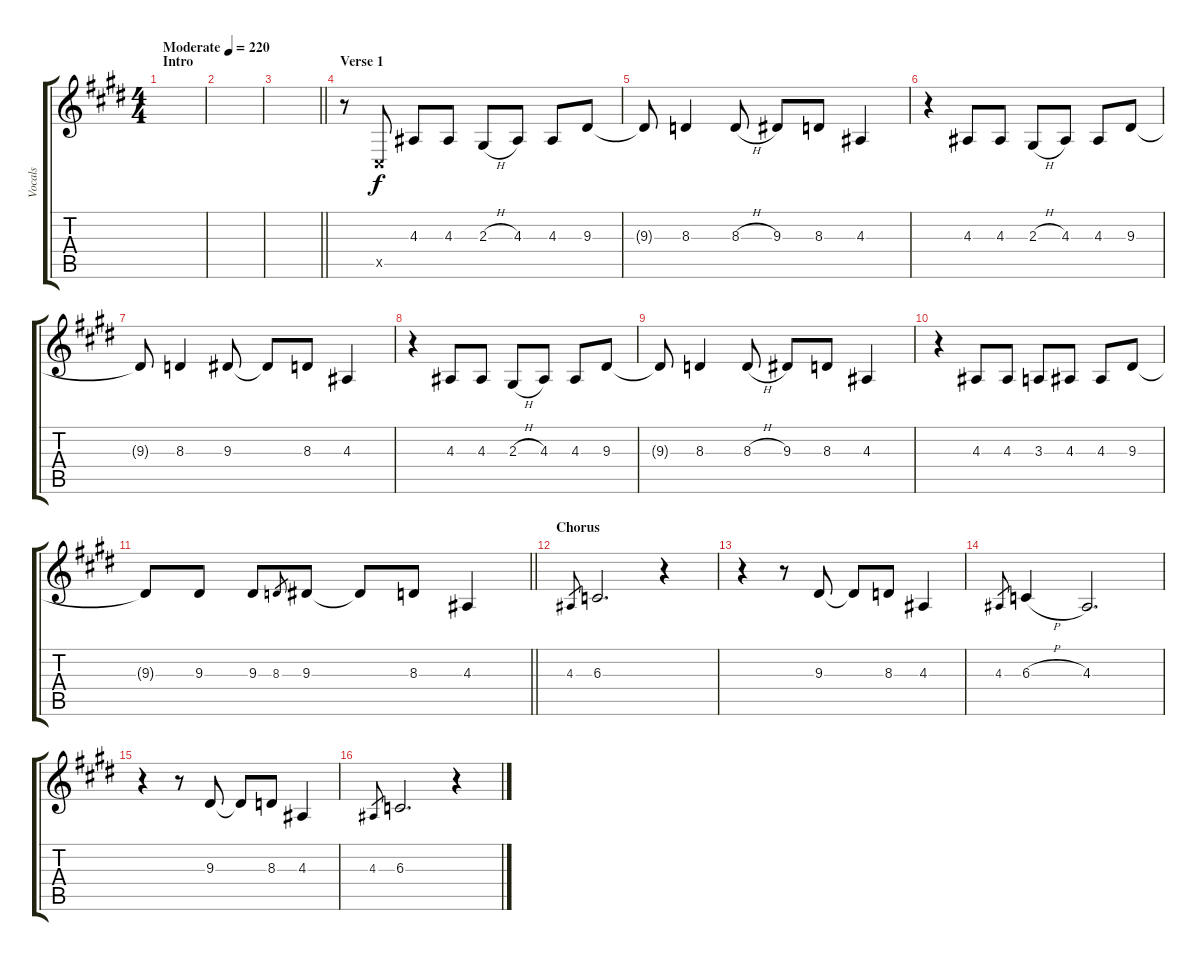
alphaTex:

\track ("Vocals" "Vocals") {instrument trumpet}
\staff {score tabs}
\tuning (Eb4 Bb3 Gb3 Db3 Ab2 Eb2) {hide}
\ts (4 4)
\section ("" "Intro")
\tempo (220 "Moderate")
\clef g2
\ks e
|
|
\barLineRight lightlight
|
\section ("" "Verse 1")
r.8 5.5{x}.8 4.3.8 4.3.8 2.3{h}.8 4.3.8 4.3.8 9.3.8 |
9.3{t}.8 8.3.4 8.3{h}.8 9.3.8 8.3.8 4.3.4 |
r.4 4.3.8 4.3.8 2.3{h}.8 4.3.8 4.3.8 9.3.8 |
9.3{t}.8 8.3.4 9.3.8 9.3{t}.8 8.3.8 4.3.4 |
r.4 4.3.8 4.3.8 2.3{h}.8 4.3.8 4.3.8 9.3.8 |
9.3{t}.8 8.3.4 8.3{h}.8 9.3.8 8.3.8 4.3.4 |
r.4 4.3.8 4.3.8 3.3.8 4.3.8 4.3.8 9.3.8 |
\barLineRight lightlight
9.3{t}.8 9.3.8 9.3.8 8.3.8{gr} 9.3.8 9.3{t}.8 8.3.8 4.3.4 |
\section ("" "Chorus")
4.3.8{gr} 6.3.2{d} r.4 |
r.4 r.8 9.3.8 9.3{t}.8 8.3.8 4.3.4 |
4.3.8{gr} 6.3{h}.4 4.3.2{d} |
r.4 r.8 9.3.8 9.3{t}.8 8.3.8 4.3.4 |
4.3.8{gr} 6.3.2{d} r.4
